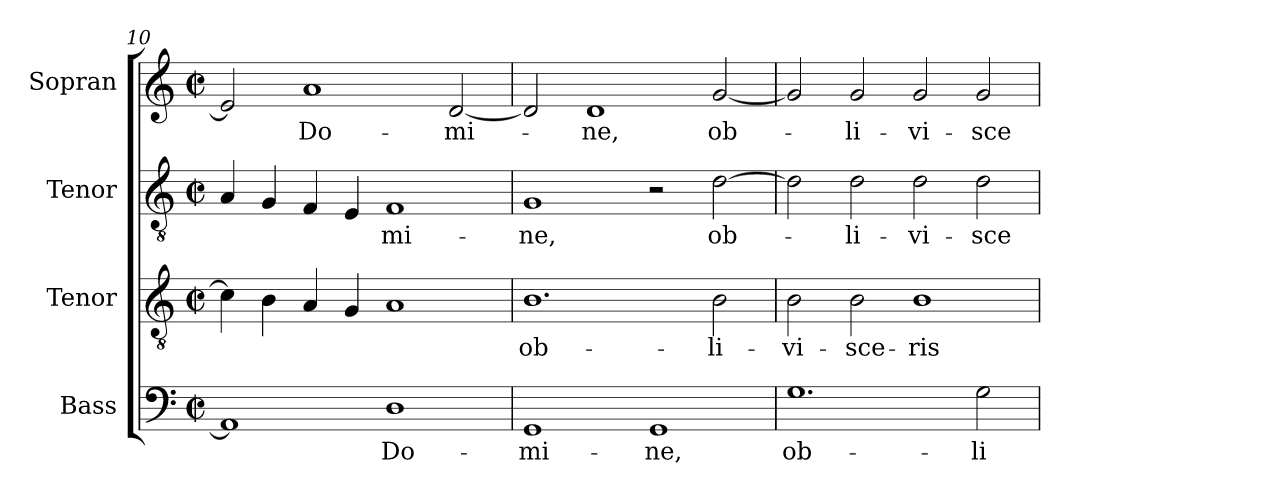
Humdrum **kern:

**kern	**text	**kern	**text	**kern	**text	**kern	**text
*part4	*part4	*part3	*part3	*part2	*part2	*part1	*part1
*staff4	*staff4	*staff3	*staff3	*staff2	*staff2	*staff1	*staff1
*I"Bass	*	*I"Tenor	*	*I"Tenor	*	*I"Sopran	*
*	*	*I'Tenor	*	*	*	*	*
*clefF4	*	*clefGv2	*	*clefGv2	*	*clefG2	*
*	*	*ITrd7c12	*	*ITrd7c12	*	*	*
*k[]	*	*k[]	*	*k[]	*	*k[]	*
*M2/2	*	*M2/2	*	*M2/2	*	*M2/2	*
*met(c|)	*	*met(c|)	*	*met(c|)	*	*met(c|)	*
=10	=10	=10	=10	=10	=10	=10	=10
1AAi]	.	4Ci\]	.	4AAi/	.	2ei/]	.
.	.	4BBi\	.	4GGi/	.	.	.
!	!	!	!	!	!	!	!LO:LY:b:color=#000000
.	.	4AAi/	.	4FFi/	.	1ai	Do-
.	.	4GGi/	.	4EEi/	.	.	.
!	!LO:LY:b:color=#000000	!	!	!	!	!	!
!	!	!	!	!	!LO:LY:b:color=#000000	!	!
1Di	Do-	1AAi	.	1FFi	-mi-	.	.
!	!	!	!	!	!	!	!LO:LY:b:color=#000000
.	.	.	.	.	.	[<2di/	-mi-
=11	=11	=11	=11	=11	=11	=11	=11
!	!LO:LY:b:color=#000000	!	!	!	!	!	!
!	!	!	!LO:LY:b:color=#000000	!	!	!	!
!	!	!	!	!	!LO:LY:b:color=#000000	!	!
1GGi	-mi-	1.BBi	ob-	1GGi	-ne,	2di/]	.
!	!	!	!	!	!	!	!LO:LY:b:color=#000000
.	.	.	.	.	.	1di	-ne,
!	!LO:LY:b:color=#000000	!	!	!	!	!	!
1GGi	-ne,	.	.	2r	.	.	.
!	!	!	!LO:LY:b:color=#000000	!	!	!	!
!	!	!	!	!	!LO:LY:b:color=#000000	!	!
!	!	!	!	!	!	!	!LO:LY:b:color=#000000
.	.	2BBi\	-li-	[>2Di\	ob-	[<2gi/	ob-
=12	=12	=12	=12	=12	=12	=12	=12
!	!LO:LY:b:color=#000000	!	!	!	!	!	!
!	!	!	!LO:LY:b:color=#000000	!	!	!	!
1.Gi	ob-	2BBi\	-vi-	2Di\]	.	2gi/]	.
!	!	!	!LO:LY:b:color=#000000	!	!	!	!
!	!	!	!	!	!LO:LY:b:color=#000000	!	!
!	!	!	!	!	!	!	!LO:LY:b:color=#000000
.	.	2BBi\	-sce-	2Di\	-li-	2gi/	-li-
!	!	!	!LO:LY:b:color=#000000	!	!	!	!
!	!	!	!	!	!LO:LY:b:color=#000000	!	!
!	!	!	!	!	!	!	!LO:LY:b:color=#000000
.	.	1BBi	-ris	2Di\	-vi-	2gi/	-vi-
!	!LO:LY:b:color=#000000	!	!	!	!	!	!
!	!	!	!	!	!LO:LY:b:color=#000000	!	!
!	!	!	!	!	!	!	!LO:LY:b:color=#000000
2Gi\	-li-	.	.	2Di\	-sce-	2gi/	-sce-
=	=	=	=	=	=	=	=
*-	*-	*-	*-	*-	*-	*-	*-
